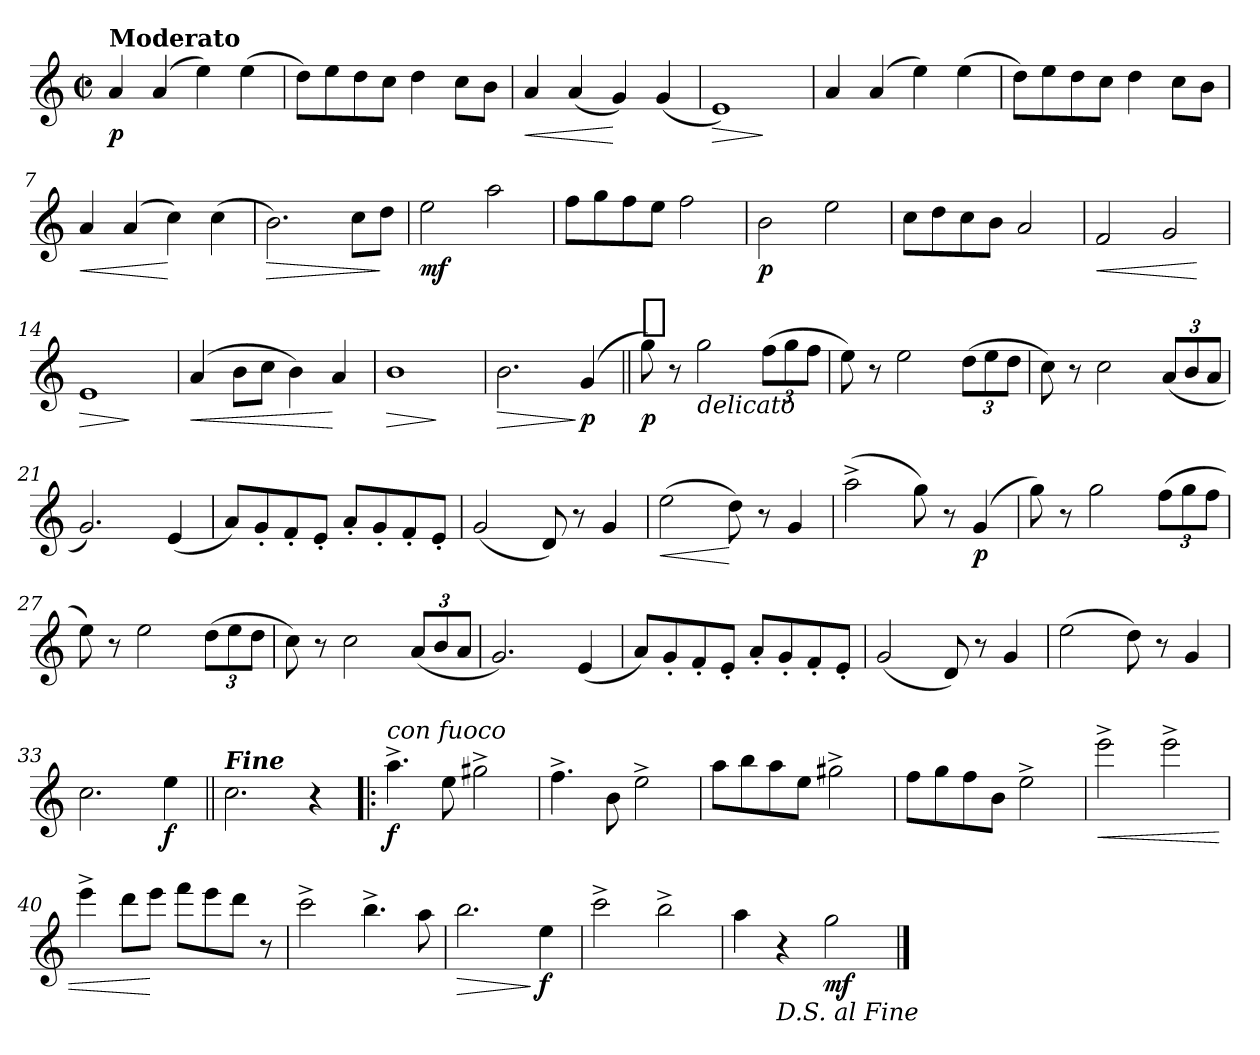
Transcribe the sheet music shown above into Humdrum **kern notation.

**kern	**dynam
*part1	*part1
*staff1	*staff1
*clefG2	*
*k[]	*
*a:	*
*M2/2	*
*met(c|)	*
=1	=1
!LO:TX:a:B:t=Moderato	!
4a	p
(4a	.
4ee)	.
(4ee	.
=2	=2
8ddL)	.
8ee	.
8dd	.
8ccJ	.
4dd	.
8ccL	.
8bJ	.
=3	=3
!	!LO:HP:b
4a	<
(4a	.
4g)	[
(4g	.
=4	=4
!	!LO:HP:b
1e)	>
.	]
=5	=5
4a	.
(4a	.
4ee)	.
(4ee	.
=6	=6
8ddL)	.
8ee	.
8dd	.
8ccJ	.
4dd	.
8ccL	.
8bJ	.
=7	=7
!	!LO:HP:b
4a	<
(4a	.
4cc)	[
(4cc	.
=8	=8
!	!LO:HP:b
2.b)	>
8ccL	.
8ddJ	]
=9	=9
2ee	mf
2aa	.
=10	=10
8ffL	.
8gg	.
8ff	.
8eeJ	.
2ff	.
=11	=11
2b	p
2ee	.
=12	=12
8ccL	.
8dd	.
8cc	.
8bJ	.
2a	.
=13	=13
!	!LO:HP:b
2f	<
2g	.
.	[
=14	=14
!	!LO:HP:b
1e	>
.	]
=15	=15
!	!LO:HP:b
(4a	<
8bL	.
8ccJ	.
4b)	.
4a	[
=16	=16
!	!LO:HP:b
1b	>
.	]
=17	=17
!	!LO:HP:b
2.b	>
(4g	] p
=18||	=18||
*k[]	*
*C:	*
!LO:TX:a:t=[segno]	!
8gg)	p
8r	.
!LO:TX:b:i:t=delicato	!
2gg	.
(12ffL	.
12gg	.
12ffJ	.
=19	=19
8ee)	.
8r	.
2ee	.
(12ddL	.
12ee	.
12ddJ	.
=20	=20
8cc)	.
8r	.
2cc	.
(12aL	.
12b	.
12aJ	.
=21	=21
2.g)	.
(4e	.
=22	=22
8aL)	.
8g'	.
8f'	.
8e'J	.
8a'L	.
8g'	.
8f'	.
8e'J	.
=23	=23
(2g	.
8d)	.
8r	.
4g	.
=24	=24
!	!LO:HP:b
(2ee	<
8dd)	[
8r	.
4g	.
=25	=25
(2aa^	.
8gg)	.
8r	.
(4g	p
=26	=26
8gg)	.
8r	.
2gg	.
(12ffL	.
12gg	.
12ffJ	.
=27	=27
8ee)	.
8r	.
2ee	.
(12ddL	.
12ee	.
12ddJ	.
=28	=28
8cc)	.
8r	.
2cc	.
(12aL	.
12b	.
12aJ	.
=29	=29
2.g)	.
(4e	.
=30	=30
8aL)	.
8g'	.
8f'	.
8e'J	.
8a'L	.
8g'	.
8f'	.
8e'J	.
=31	=31
(2g	.
8d)	.
8r	.
4g	.
=32	=32
(2ee	.
8dd)	.
8r	.
4g	.
=33	=33
2.cc	.
4ee	f
=34||	=34||
!LO:TX:a:Bi:t=Fine	!
2.cc	.
4r	.
=35!|:	=35!|:
!LO:TX:a:i:t=con fuoco	!
4.aa^	f
8ee	.
2gg#X^	.
=36	=36
4.ff^	.
8b	.
2ee^	.
=37	=37
8aaL	.
8bb	.
8aa	.
8eeJ	.
2gg#X^	.
=38	=38
8ffL	.
8gg	.
8ff	.
8bJ	.
2ee^	.
=39	=39
!	!LO:HP:b
2eee^	<
2eee^	.
=40	=40
4eee^	.
8dddL	.
8eeeJ	[
8fffL	.
8eee	.
8dddJ	.
8r	.
=41	=41
2ccc^	.
4.bb^	.
8aa	.
=42	=42
!	!LO:HP:b
2.bb	>
4ee	] f
=43	=43
2ccc^	.
2bb^	.
=44	=44
4aa	.
!LO:TX:b:i:t=D.S. al Fine	!
4r	.
2gg	mf
==	==
*-	*-
